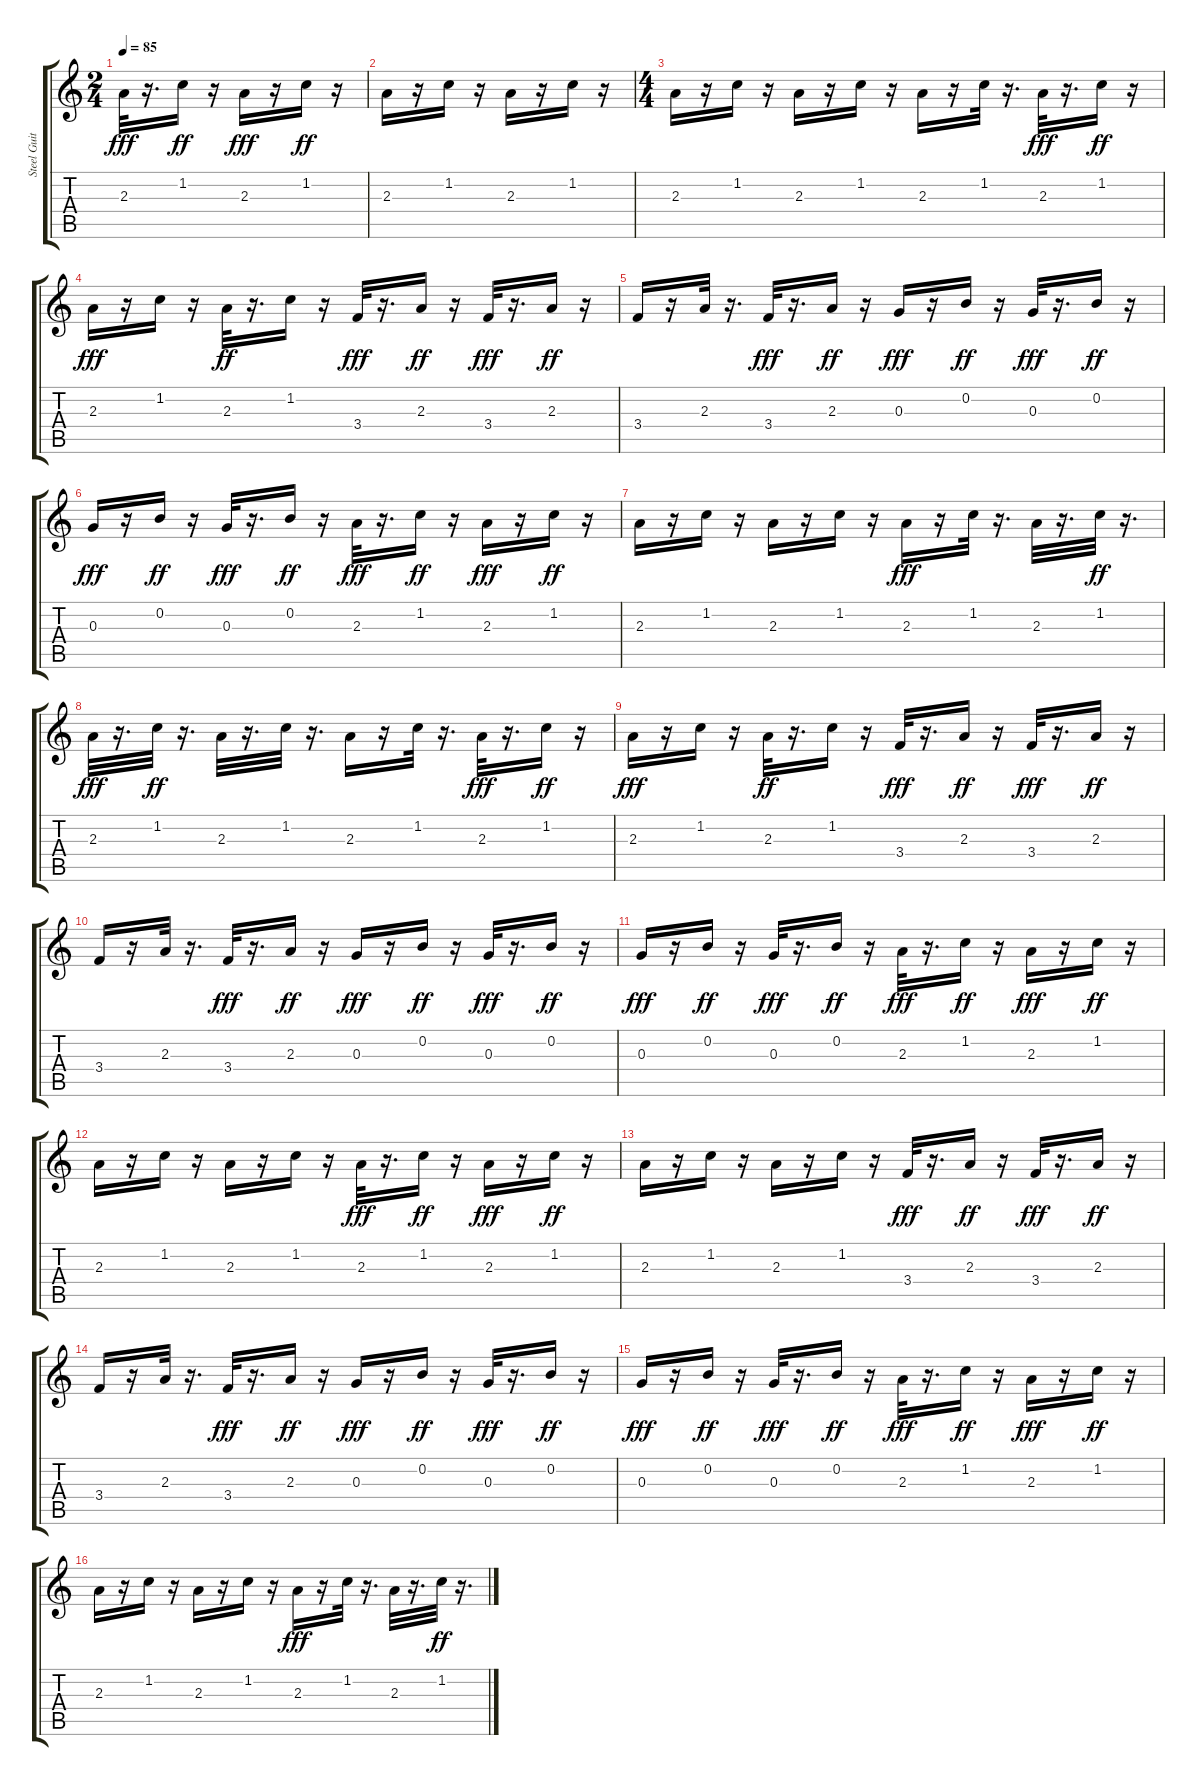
\track ("Steel Guitar 2" "Steel Guit") {instrument acousticguitarsteel}
\staff {score tabs}
\tuning (E4 B3 G3 D3 A2 E2) {hide}
\ts (2 4)
\tempo 85
\clef g2
\ks c
2.3.32{dy fff} r.16{d} 1.2.16{dy ff} r.16 2.3.16{dy fff} r.16 1.2.16{dy ff} r.16 |
2.3.16 r.16 1.2.16 r.16 2.3.16 r.16 1.2.16 r.16 |
\ts (4 4)
2.3.16 r.16 1.2.16 r.16 2.3.16 r.16 1.2.16 r.16 2.3.16 r.16 1.2.32 r.16{d} 2.3.32{dy fff} r.16{d} 1.2.16{dy ff} r.16 |
2.3.16{dy fff} r.16 1.2.16 r.16 2.3.32{dy ff} r.16{d} 1.2.16 r.16 3.4.32{dy fff} r.16{d} 2.3.16{dy ff} r.16 3.4.32{dy fff} r.16{d} 2.3.16{dy ff} r.16 |
3.4.16 r.16 2.3.32 r.16{d} 3.4.32{dy fff} r.16{d} 2.3.16{dy ff} r.16 0.3.16{dy fff} r.16 0.2.16{dy ff} r.16 0.3.32{dy fff} r.16{d} 0.2.16{dy ff} r.16 |
0.3.16{dy fff} r.16 0.2.16{dy ff} r.16 0.3.32{dy fff} r.16{d} 0.2.16{dy ff} r.16 2.3.32{dy fff} r.16{d} 1.2.16{dy ff} r.16 2.3.16{dy fff} r.16 1.2.16{dy ff} r.16 |
2.3.16 r.16 1.2.16 r.16 2.3.16 r.16 1.2.16 r.16 2.3.16{dy fff} r.16 1.2.32 r.16{d} 2.3.32 r.16{d} 1.2.32{dy ff} r.16{d} |
2.3.32{dy fff} r.16{d} 1.2.32{dy ff} r.16{d} 2.3.32 r.16{d} 1.2.32 r.16{d} 2.3.16 r.16 1.2.32 r.16{d} 2.3.32{dy fff} r.16{d} 1.2.16{dy ff} r.16 |
2.3.16{dy fff} r.16 1.2.16 r.16 2.3.32{dy ff} r.16{d} 1.2.16 r.16 3.4.32{dy fff} r.16{d} 2.3.16{dy ff} r.16 3.4.32{dy fff} r.16{d} 2.3.16{dy ff} r.16 |
3.4.16 r.16 2.3.32 r.16{d} 3.4.32{dy fff} r.16{d} 2.3.16{dy ff} r.16 0.3.16{dy fff} r.16 0.2.16{dy ff} r.16 0.3.32{dy fff} r.16{d} 0.2.16{dy ff} r.16 |
0.3.16{dy fff} r.16 0.2.16{dy ff} r.16 0.3.32{dy fff} r.16{d} 0.2.16{dy ff} r.16 2.3.32{dy fff} r.16{d} 1.2.16{dy ff} r.16 2.3.16{dy fff} r.16 1.2.16{dy ff} r.16 |
2.3.16 r.16 1.2.16 r.16 2.3.16 r.16 1.2.16 r.16 2.3.32{dy fff} r.16{d} 1.2.16{dy ff} r.16 2.3.16{dy fff} r.16 1.2.16{dy ff} r.16 |
2.3.16 r.16 1.2.16 r.16 2.3.16 r.16 1.2.16 r.16 3.4.32{dy fff} r.16{d} 2.3.16{dy ff} r.16 3.4.32{dy fff} r.16{d} 2.3.16{dy ff} r.16 |
3.4.16 r.16 2.3.32 r.16{d} 3.4.32{dy fff} r.16{d} 2.3.16{dy ff} r.16 0.3.16{dy fff} r.16 0.2.16{dy ff} r.16 0.3.32{dy fff} r.16{d} 0.2.16{dy ff} r.16 |
0.3.16{dy fff} r.16 0.2.16{dy ff} r.16 0.3.32{dy fff} r.16{d} 0.2.16{dy ff} r.16 2.3.32{dy fff} r.16{d} 1.2.16{dy ff} r.16 2.3.16{dy fff} r.16 1.2.16{dy ff} r.16 |
2.3.16 r.16 1.2.16 r.16 2.3.16 r.16 1.2.16 r.16 2.3.16{dy fff} r.16 1.2.32 r.16{d} 2.3.32 r.16{d} 1.2.32{dy ff} r.16{d}
